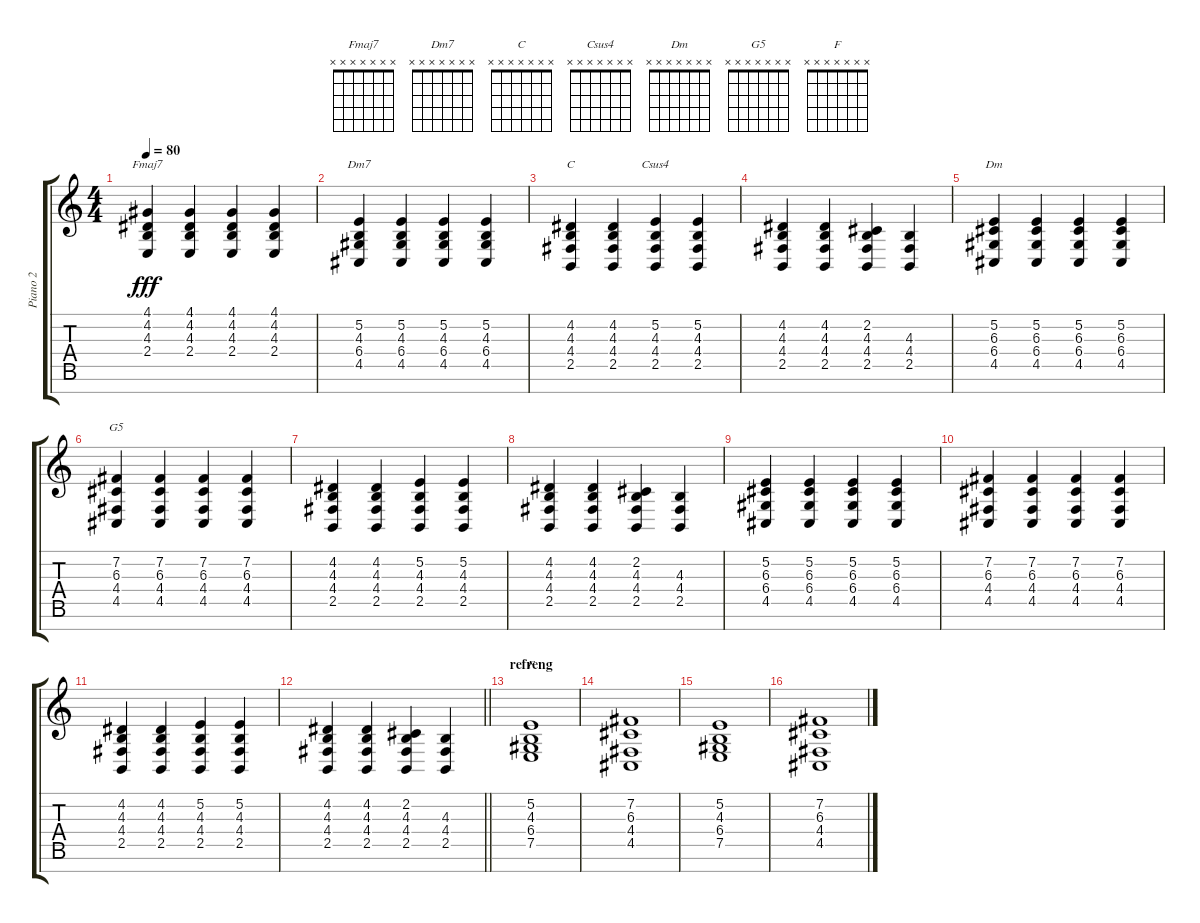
\track ("Piano 2" "Piano 2") {instrument acousticgrandpiano}
\staff {score tabs}
\tuning (E4 B3 G3 D3 A2 E2 B1) {hide}
\chord ("Fmaj7" x x x x x x x)
\chord ("Dm7" x x x x x x x)
\chord ("C" x x x x x x x)
\chord ("Csus4" x x x x x x x)
\chord ("Dm" x x x x x x x)
\chord ("G5" x x x x x x x)
\chord ("F" x x x x x x x)
\ts (4 4)
\tempo 80
\clef g2
\ks c
(4.1 4.2 4.3 2.4).4{ch "Fmaj7" dy fff} (4.1 4.2 4.3 2.4).4 (4.1 4.2 4.3 2.4).4 (4.1 4.2 4.3 2.4).4 |
(5.2 4.3 6.4 4.5).4{ch "Dm7"} (5.2 4.3 6.4 4.5).4 (5.2 4.3 6.4 4.5).4 (5.2 4.3 6.4 4.5).4 |
(4.2 4.3 4.4 2.5).4{ch "C"} (4.2 4.3 4.4 2.5).4 (5.2 4.3 4.4 2.5).4{ch "Csus4"} (5.2 4.3 4.4 2.5).4 |
(4.2 4.3 4.4 2.5).4 (4.2 4.3 4.4 2.5).4 (2.2 4.3 4.4 2.5).4 (4.3 4.4 2.5).4 |
(5.2 6.3 6.4 4.5).4{ch "Dm"} (5.2 6.3 6.4 4.5).4 (5.2 6.3 6.4 4.5).4 (5.2 6.3 6.4 4.5).4 |
(7.2 6.3 4.4 4.5).4{ch "G5"} (7.2 6.3 4.4 4.5).4 (7.2 6.3 4.4 4.5).4 (7.2 6.3 4.4 4.5).4 |
(4.2 4.3 4.4 2.5).4 (4.2 4.3 4.4 2.5).4 (5.2 4.3 4.4 2.5).4 (5.2 4.3 4.4 2.5).4 |
(4.2 4.3 4.4 2.5).4 (4.2 4.3 4.4 2.5).4 (2.2 4.3 4.4 2.5).4 (4.3 4.4 2.5).4 |
(5.2 6.3 6.4 4.5).4 (5.2 6.3 6.4 4.5).4 (5.2 6.3 6.4 4.5).4 (5.2 6.3 6.4 4.5).4 |
(7.2 6.3 4.4 4.5).4 (7.2 6.3 4.4 4.5).4 (7.2 6.3 4.4 4.5).4 (7.2 6.3 4.4 4.5).4 |
(4.2 4.3 4.4 2.5).4 (4.2 4.3 4.4 2.5).4 (5.2 4.3 4.4 2.5).4 (5.2 4.3 4.4 2.5).4 |
\barLineRight lightlight
(4.2 4.3 4.4 2.5).4 (4.2 4.3 4.4 2.5).4 (2.2 4.3 4.4 2.5).4 (4.3 4.4 2.5).4 |
\section ("" "refreng")
(5.2 4.3 6.4 7.5).1{ch "F"} |
(7.2 6.3 4.4 4.5).1 |
(5.2 4.3 6.4 7.5).1 |
(7.2 6.3 4.4 4.5).1
